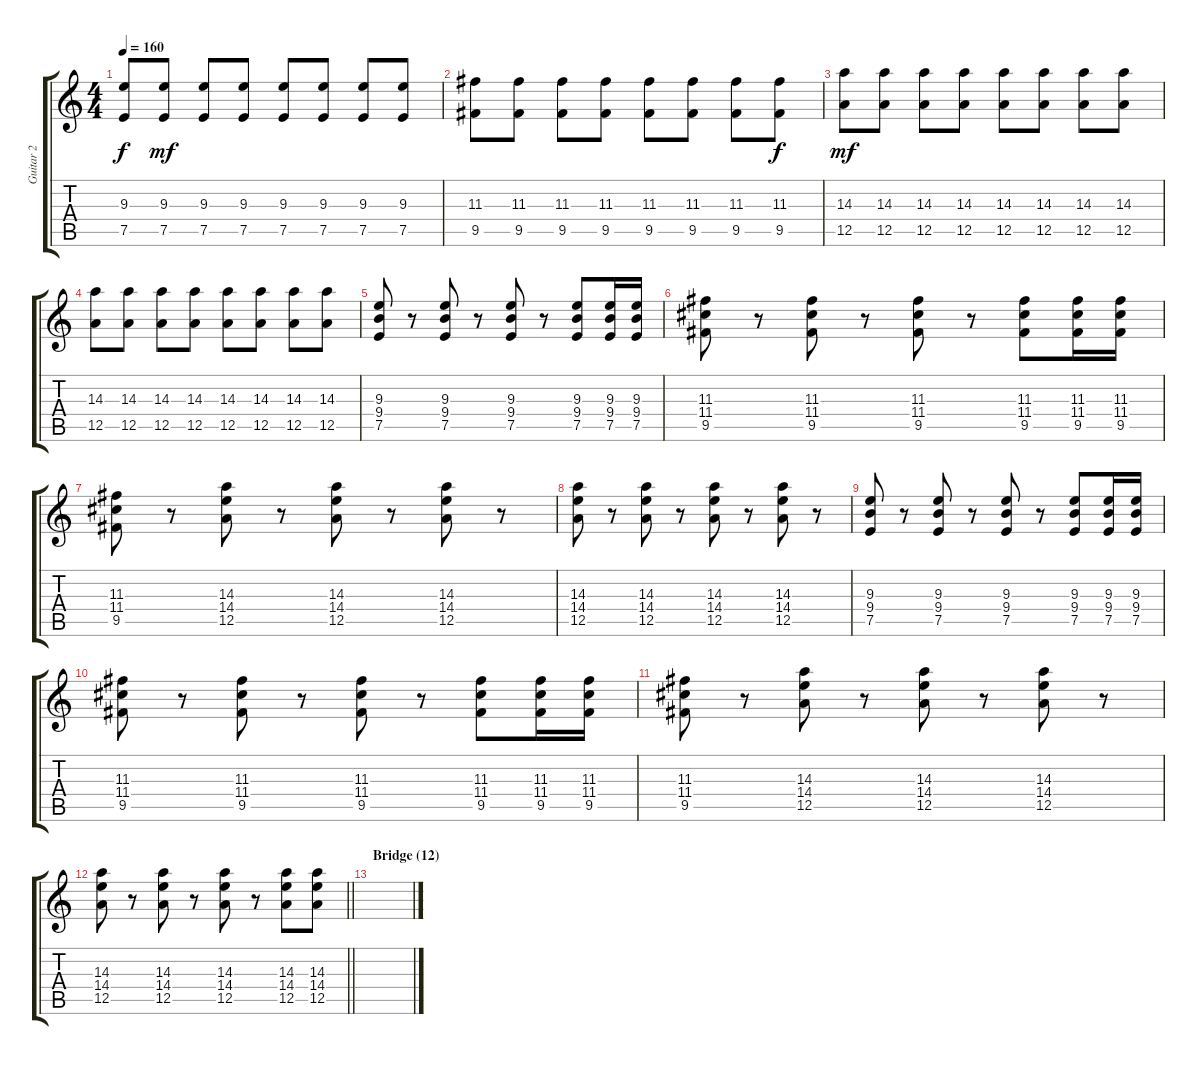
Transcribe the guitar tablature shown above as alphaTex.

\track ("Guitar 2" "Guitar 2") {instrument distortionguitar}
\staff {score tabs}
\tuning (E4 B3 G3 D3 A2 E2) {hide}
\ts (4 4)
\tempo 160
\clef g2
\ks c
(9.3 7.5).8{dy f} (9.3 7.5).8{dy mf volume 11} (9.3 7.5).8 (9.3 7.5).8 (9.3 7.5).8 (9.3 7.5).8 (9.3 7.5).8 (9.3 7.5).8 |
(11.3 9.5).8 (11.3 9.5).8 (11.3 9.5).8 (11.3 9.5).8 (11.3 9.5).8 (11.3 9.5).8 (11.3 9.5).8 (11.3 9.5).8{dy f} |
(14.3 12.5).8{dy mf} (14.3 12.5).8 (14.3 12.5).8 (14.3 12.5).8 (14.3 12.5).8 (14.3 12.5).8 (14.3 12.5).8 (14.3 12.5).8 |
(14.3 12.5).8 (14.3 12.5).8 (14.3 12.5).8 (14.3 12.5).8 (14.3 12.5).8 (14.3 12.5).8 (14.3 12.5).8 (14.3 12.5).8 |
(9.3 9.4 7.5).8{volume 14} r.8 (9.3 9.4 7.5).8 r.8 (9.3 9.4 7.5).8 r.8 (9.3 9.4 7.5).8 (9.3 9.4 7.5).16 (9.3 9.4 7.5).16 |
(11.3 11.4 9.5).8 r.8 (11.3 11.4 9.5).8 r.8 (11.3 11.4 9.5).8 r.8 (11.3 11.4 9.5).8 (11.3 11.4 9.5).16 (11.3 11.4 9.5).16 |
(11.3 11.4 9.5).8 r.8 (14.3 14.4 12.5).8 r.8 (14.3 14.4 12.5).8 r.8 (14.3 14.4 12.5).8 r.8 |
(14.3 14.4 12.5).8 r.8 (14.3 14.4 12.5).8 r.8 (14.3 14.4 12.5).8 r.8 (14.3 14.4 12.5).8 r.8 |
(9.3 9.4 7.5).8{volume 14} r.8 (9.3 9.4 7.5).8 r.8 (9.3 9.4 7.5).8 r.8 (9.3 9.4 7.5).8 (9.3 9.4 7.5).16 (9.3 9.4 7.5).16 |
(11.3 11.4 9.5).8 r.8 (11.3 11.4 9.5).8 r.8 (11.3 11.4 9.5).8 r.8 (11.3 11.4 9.5).8 (11.3 11.4 9.5).16 (11.3 11.4 9.5).16 |
(11.3 11.4 9.5).8 r.8 (14.3 14.4 12.5).8 r.8 (14.3 14.4 12.5).8 r.8 (14.3 14.4 12.5).8 r.8 |
\barLineRight lightlight
(14.3 14.4 12.5).8 r.8 (14.3 14.4 12.5).8 r.8 (14.3 14.4 12.5).8 r.8 (14.3 14.4 12.5).8 (14.3 14.4 12.5).8 |
\section ("" "Bridge (12)")
